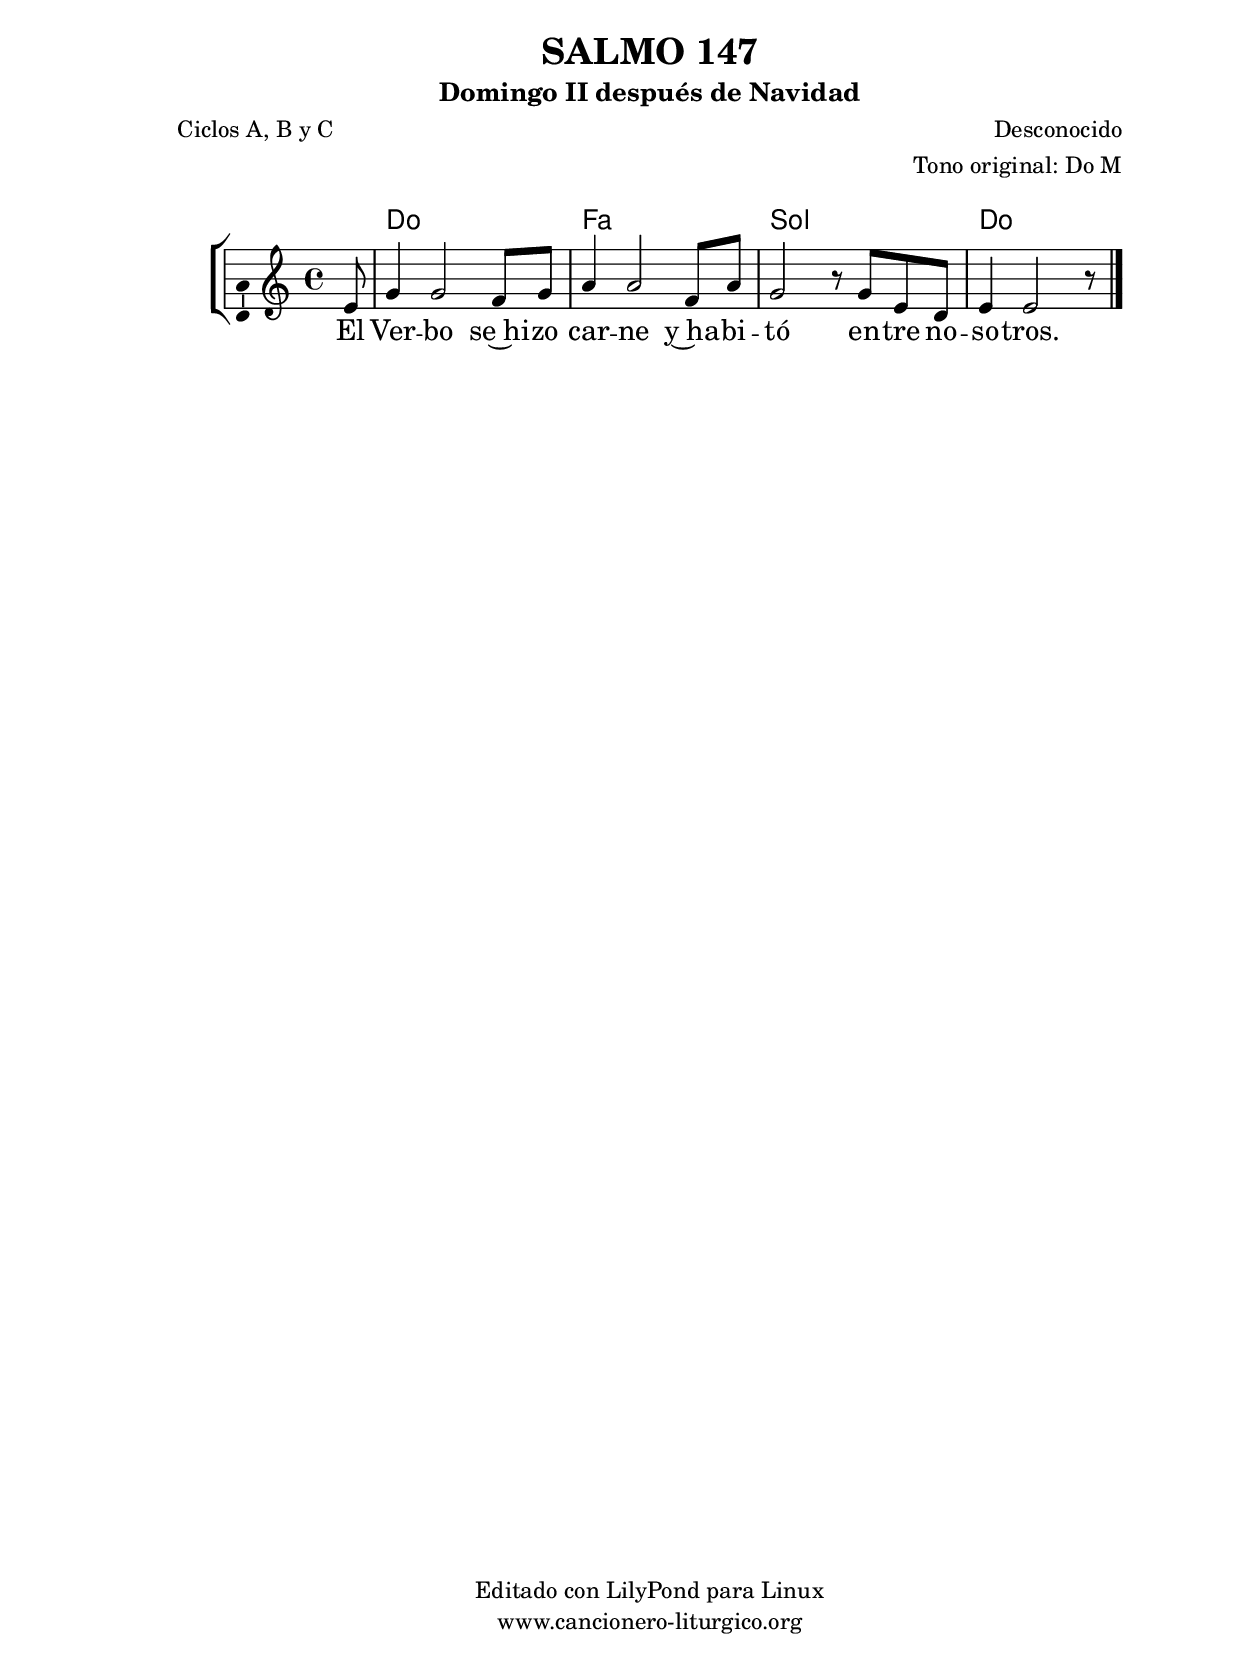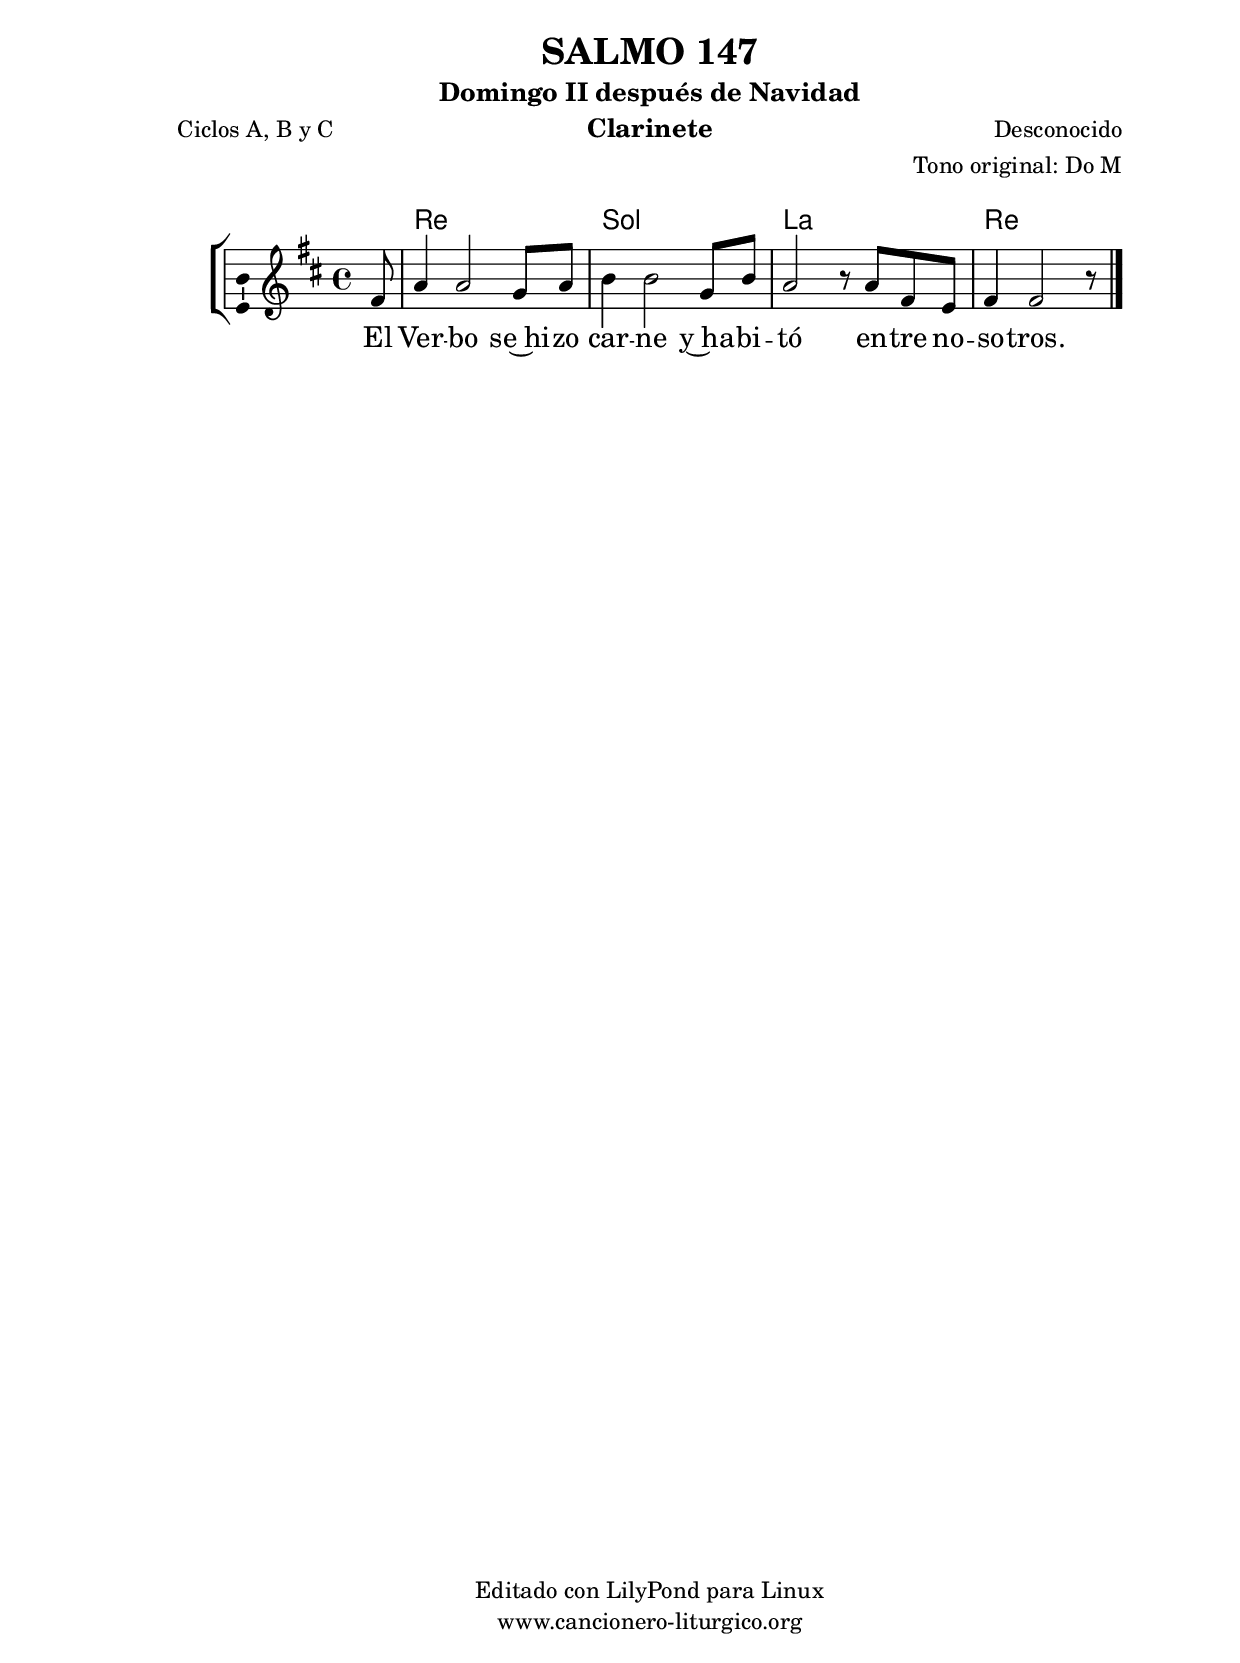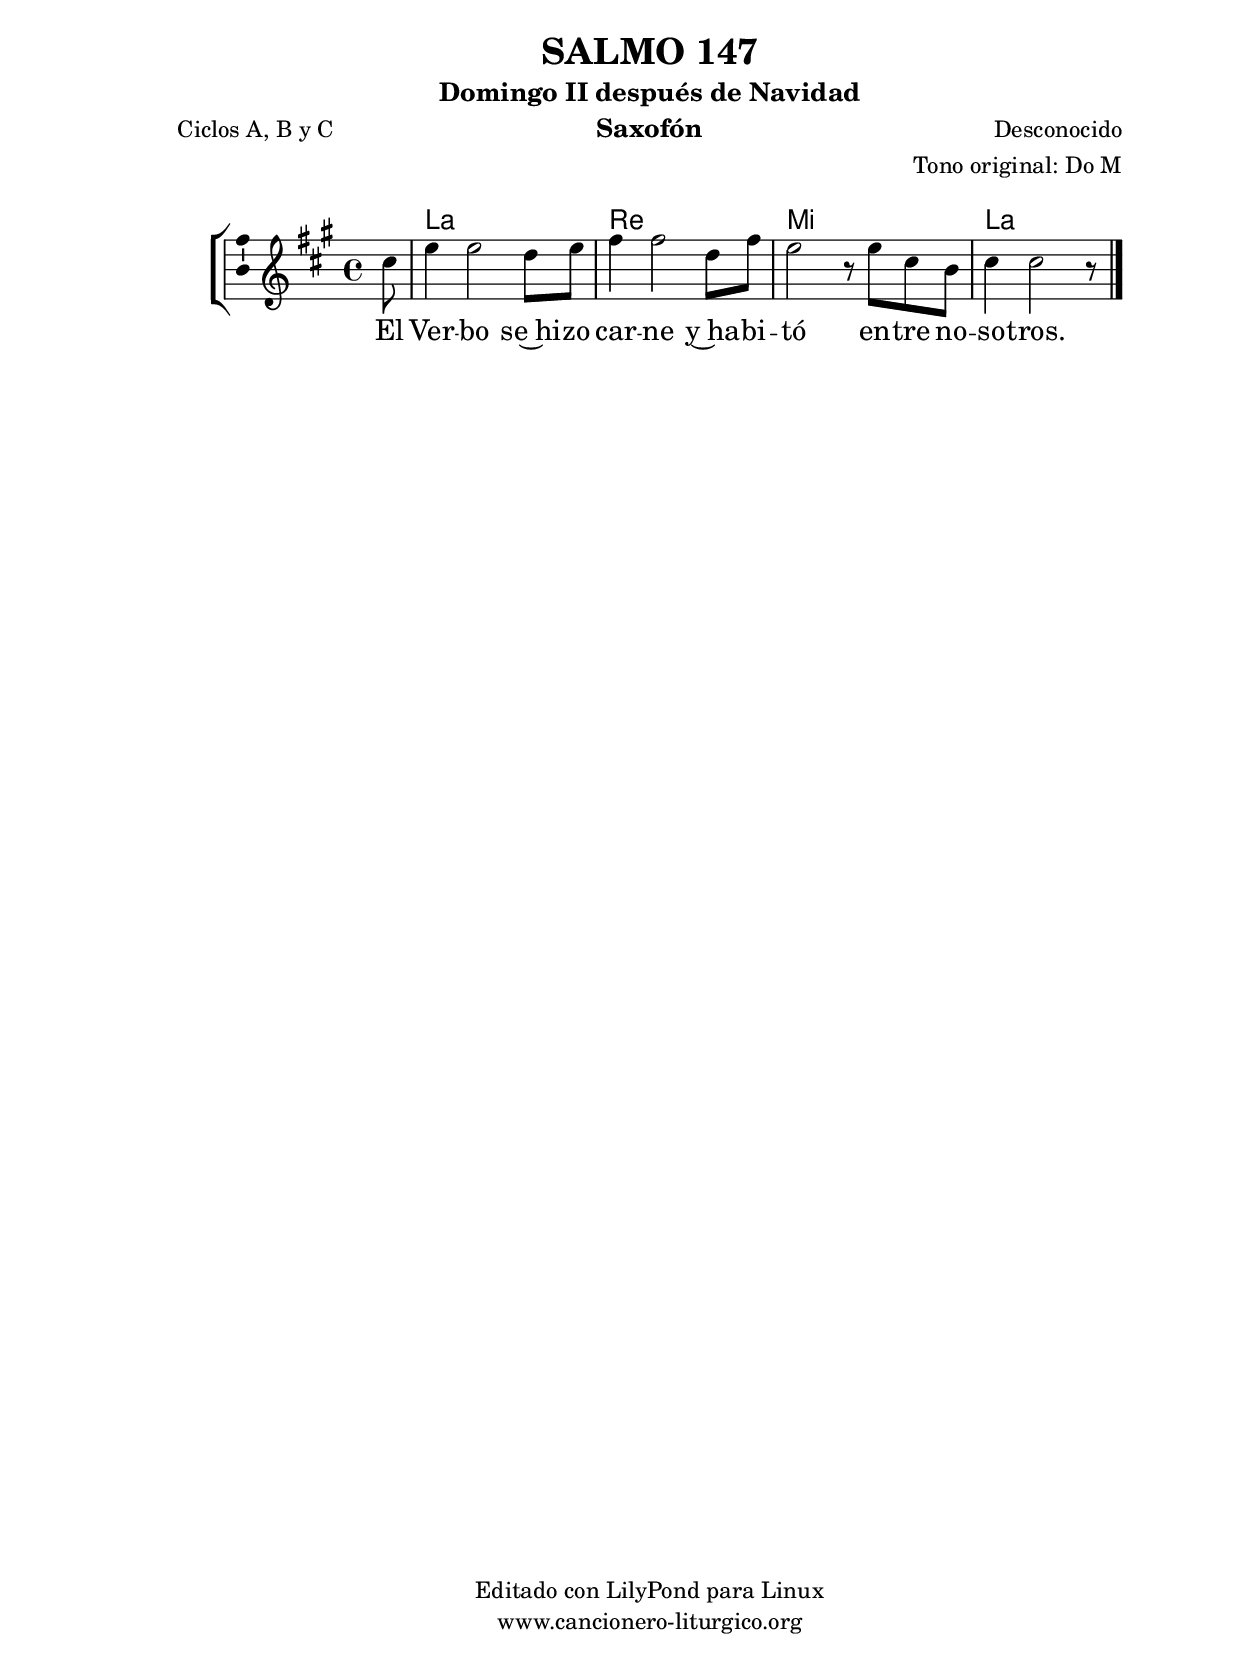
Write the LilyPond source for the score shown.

%
%para convertir .midi en .wav:
%timidity filename.midi -Ow -o finename.wav
%
%
%Para convertir de .wav a .mp3:
%lame -h -m j filename.wav
%
%
%para escuchar el midi:
%timidity nombrefichero.midi
%


%versión de lilypond para la que se ha escrito esta partitura:
\version "2.16.0"

	%Tamaño papel
	#(set-default-paper-size "a4")
	%Tamaño partitura
	#(set-global-staff-size 20)
	%No responde al pulsar sobre una nota
	#(ly:set-option 'point-and-click #f)

%parámetros del encabezamiento:
\header {
	title = "SALMO 147"
	subtitle = "Domingo II después de Navidad"
	composer = "Desconocido"
	poet = "Ciclos A, B y C"
	meter = ""
	arranger = "Tono original: Do M"
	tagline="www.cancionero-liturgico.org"
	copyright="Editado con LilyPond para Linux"
	tiempo = "Navidad"
	usos = "Salmo"
	letra = "El Verbo se hizo carne y habitó entre nosotros."
	}

%parámetros asociados al papel:
\paper  {
	oddHeaderMarkup = \markup {\fill-line { \on-the-fly #not-first-page \fromproperty #'header:title \on-the-fly #not-first-page \fromproperty #'header:composer }}
	evenHeaderMarkup = \markup {\fill-line { \fromproperty #'header:composer \fromproperty #'header:title }}
	#(set-paper-size "a4")
	print-page-number = ##f
	first-page-number = 1
	print-first-page-number = ##f
%	head-separation = 3.0 \cm
	top-margin = 2.0 \cm
	bottom-margin = 0.5\cm
%%%	bottom-margin = -1.0\cm
	left-margin = 3.0 \cm
	line-width = 16.0 \cm 
	indent = 8\mm
	interscoreline = 2.\mm
	between-system-space = 15\mm
%	para que las partituras no llenen la hoja:
	ragged-bottom = ##t
%	idem para la última hoja:
	ragged-last-bottom = ##f
%	para que las partituras llenen el ancho del papel:
	ragged-last = ##f
	after-title-space = 2.5 \cm
%page-count=1
%system-count=8

	%Flexible Vertical Spacing
%	markup-markup-spacing =
%	#'((basic-distance . 15) (minimum-distance . 15) (padding . 3))
	markup-system-spacing =
	#'((basic-distance . 15) (minimum-distance . 15) (padding . 3))
	system-system-spacing =
	#'((basic-distance . 15) (minimum-distance . 15) (padding . 3))
	score-system-spacing =
	#'((basic-distance . 15) (minimum-distance . 15) (padding . 5))
%	top-system-spacing = % header
%	#'((basic-distance . 8) (minimum-distance . 0) (padding . 3))
%	top-markup-spacing =
%	#'((basic-distance . 20) (minimum-distance . 20) (padding . 3))
	last-bottom-spacing = % footer
	#'((basic-distance . 5) (minimum-distance . 5) (padding . 3))
%	score-markup-spacing =
%	#'((basic-distance . 16) (minimum-distance . 13) (padding . 3))

	}


%parámetros que afectan a toda la partitura:
global =  {
	%clave de sol (G):
	\clef G
	%armadura:
%	\transpose d ees
	\key c \major
	\tempo 4=110
	\set Score.tempoHideNote = ##t
	}


acordes = {
	\italianChords
	\chordmode {
%	\transpose d ees
{

s8
c1 f g c2.. %s8

	}
	}
}

melodia = 
%	\transpose d ees
{
	\relative c'{

\time 4/4
\partial8
e8
g4 g2 f8 g
a4 a2 f8 a
g2 r8 g8 e d
e4 e2 r8 %s8

	\bar "|."
	}
	}


texto = \lyricmode {
El Ver -- bo se~hi -- zo car -- ne y~ha -- bi -- tó en -- tre no -- so -- tros.
	}


acordesStaff = \context ChordNames = acordesStaff <<
	\set chordChanges = ##t
	\acordes
	>>


vozStaff = \context Voice = vozStaff
\with {\consists "Ambitus_engraver"}
<<
%	\set Staff.instrumentName = ""
%	\set Staff.shortInstrumentName = ""
%	\set Staff.midiInstrument = #"clarinet"
%	\set Staff.midiInstrument = #"cello"
%	\set Staff.midiInstrument = #"flute"
	\set Staff.midiInstrument = #"electric guitar (jazz)"
%	\set Staff.midiInstrument = #"english horn"
%	\set Staff.midiInstrument = #"violin"
%	\set Staff.midiInstrument = #"glockenspiel"
	\set Staff.midiMinimumVolume = #0.7
	\set Staff.midiMaximumVolume = #0.9
	\global
	\melodia
	>>


textoStaff = \context Lyrics = textoStaff <<
	\lyricsto vozStaff \texto
	>>

\book {
	\score {
		\context ChoirStaff {
			\override StaffGroup.SystemStartBracket #'collapse-height = #1
			\override Score.SystemStartBar #'collapse-height = #1
			<<
			\acordesStaff
			\vozStaff
			\textoStaff
			>>
			}
		\layout {
	    		\context {
				\Lyrics
				\override LyricText #'font-size = #2
				}
	   		 \context {
				\Score
				%fontSize = #3
				\override StaffSymbol #'staff-space = #(magstep +3)
				%\override Beam #'thickness = #0.55
				%\override SpacingSpanner #'spacing-increment = #1.0
				%\override Slur #'height-limit = #1.5
				}
			}
		}
	\score {
		\unfoldRepeats
		\context ChoirStaff {
			<<
			\acordesStaff
			\vozStaff
			>>
			}
		\midi {
	  		\context {
	  			\Score
				tempoWholesPerMinute = #(ly:make-moment 70 4)
				}
			}
		}
	}

%Partitura para clarinete
#(define output-suffix "C")
\book {
	\header{
		instrument = "Clarinete"
		}
	\score {
		\context ChoirStaff {
			\override StaffGroup.SystemStartBracket #'collapse-height = #1
			\override Score.SystemStartBar #'collapse-height = #1
\transpose c d
			<<
			\acordesStaff
			\vozStaff
			\textoStaff
			>>
			}
		\layout {
	    		\context {
				\Lyrics
				\override LyricText #'font-size = #2
				}
	   		 \context {
				\Score
				%fontSize = #3
				\override StaffSymbol #'staff-space = #(magstep +3)
				%\override Beam #'thickness = #0.55
				%\override SpacingSpanner #'spacing-increment = #1.0
				%\override Slur #'height-limit = #1.5
				}
			}
		}
	}

%Partitura para saxofón
#(define output-suffix "S")
\book {
	\header{
		instrument = "Saxofón"
		}
	\score {
		\context ChoirStaff {
			\override StaffGroup.SystemStartBracket #'collapse-height = #1
			\override Score.SystemStartBar #'collapse-height = #1
\transpose c a
			<<
			\acordesStaff
			\vozStaff
			\textoStaff
			>>
			}
		\layout {
	    		\context {
				\Lyrics
				\override LyricText #'font-size = #2
				}
	   		 \context {
				\Score
				%fontSize = #3
				\override StaffSymbol #'staff-space = #(magstep +3)
				%\override Beam #'thickness = #0.55
				%\override SpacingSpanner #'spacing-increment = #1.0
				%\override Slur #'height-limit = #1.5
				}
			}
		}
	}

